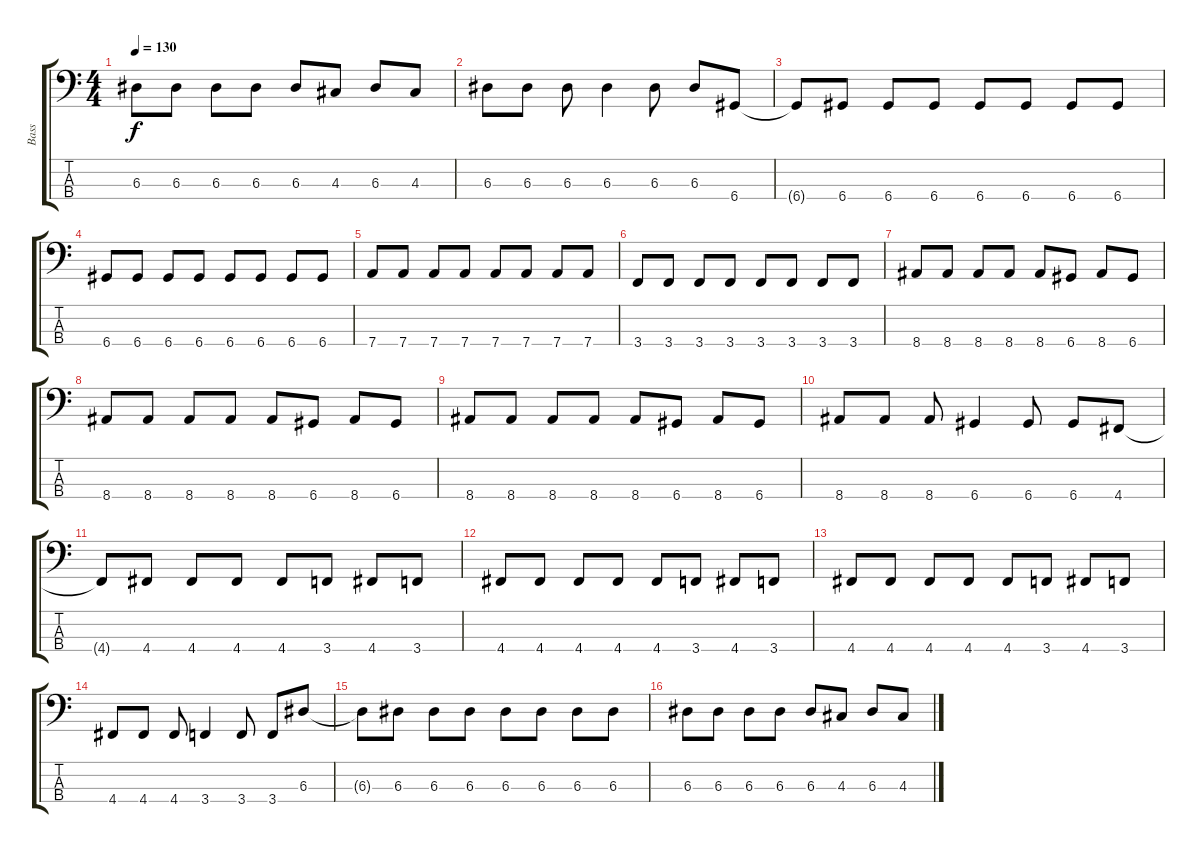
\track ("Bass" "Bass") {instrument electricbassfinger}
\staff {score tabs}
\tuning (G2 D2 A1 D1) {hide}
\ts (4 4)
\tempo 130
\clef f4
\ks c
6.3.8{dy f} 6.3.8 6.3.8 6.3.8 6.3.8 4.3.8 6.3.8 4.3.8 |
6.3.8 6.3.8 6.3.8 6.3.4 6.3.8 6.3.8 6.4.8 |
6.4{t}.8 6.4.8 6.4.8 6.4.8 6.4.8 6.4.8 6.4.8 6.4.8 |
6.4.8 6.4.8 6.4.8 6.4.8 6.4.8 6.4.8 6.4.8 6.4.8 |
7.4.8 7.4.8 7.4.8 7.4.8 7.4.8 7.4.8 7.4.8 7.4.8 |
3.4.8 3.4.8 3.4.8 3.4.8 3.4.8 3.4.8 3.4.8 3.4.8 |
8.4.8 8.4.8 8.4.8 8.4.8 8.4.8 6.4.8 8.4.8 6.4.8 |
8.4.8 8.4.8 8.4.8 8.4.8 8.4.8 6.4.8 8.4.8 6.4.8 |
8.4.8 8.4.8 8.4.8 8.4.8 8.4.8 6.4.8 8.4.8 6.4.8 |
8.4.8 8.4.8 8.4.8 6.4.4 6.4.8 6.4.8 4.4.8 |
4.4{t}.8 4.4.8 4.4.8 4.4.8 4.4.8 3.4.8 4.4.8 3.4.8 |
4.4.8 4.4.8 4.4.8 4.4.8 4.4.8 3.4.8 4.4.8 3.4.8 |
4.4.8 4.4.8 4.4.8 4.4.8 4.4.8 3.4.8 4.4.8 3.4.8 |
4.4.8 4.4.8 4.4.8 3.4.4 3.4.8 3.4.8 6.3.8 |
6.3{t}.8 6.3.8 6.3.8 6.3.8 6.3.8 6.3.8 6.3.8 6.3.8 |
6.3.8 6.3.8 6.3.8 6.3.8 6.3.8 4.3.8 6.3.8 4.3.8
